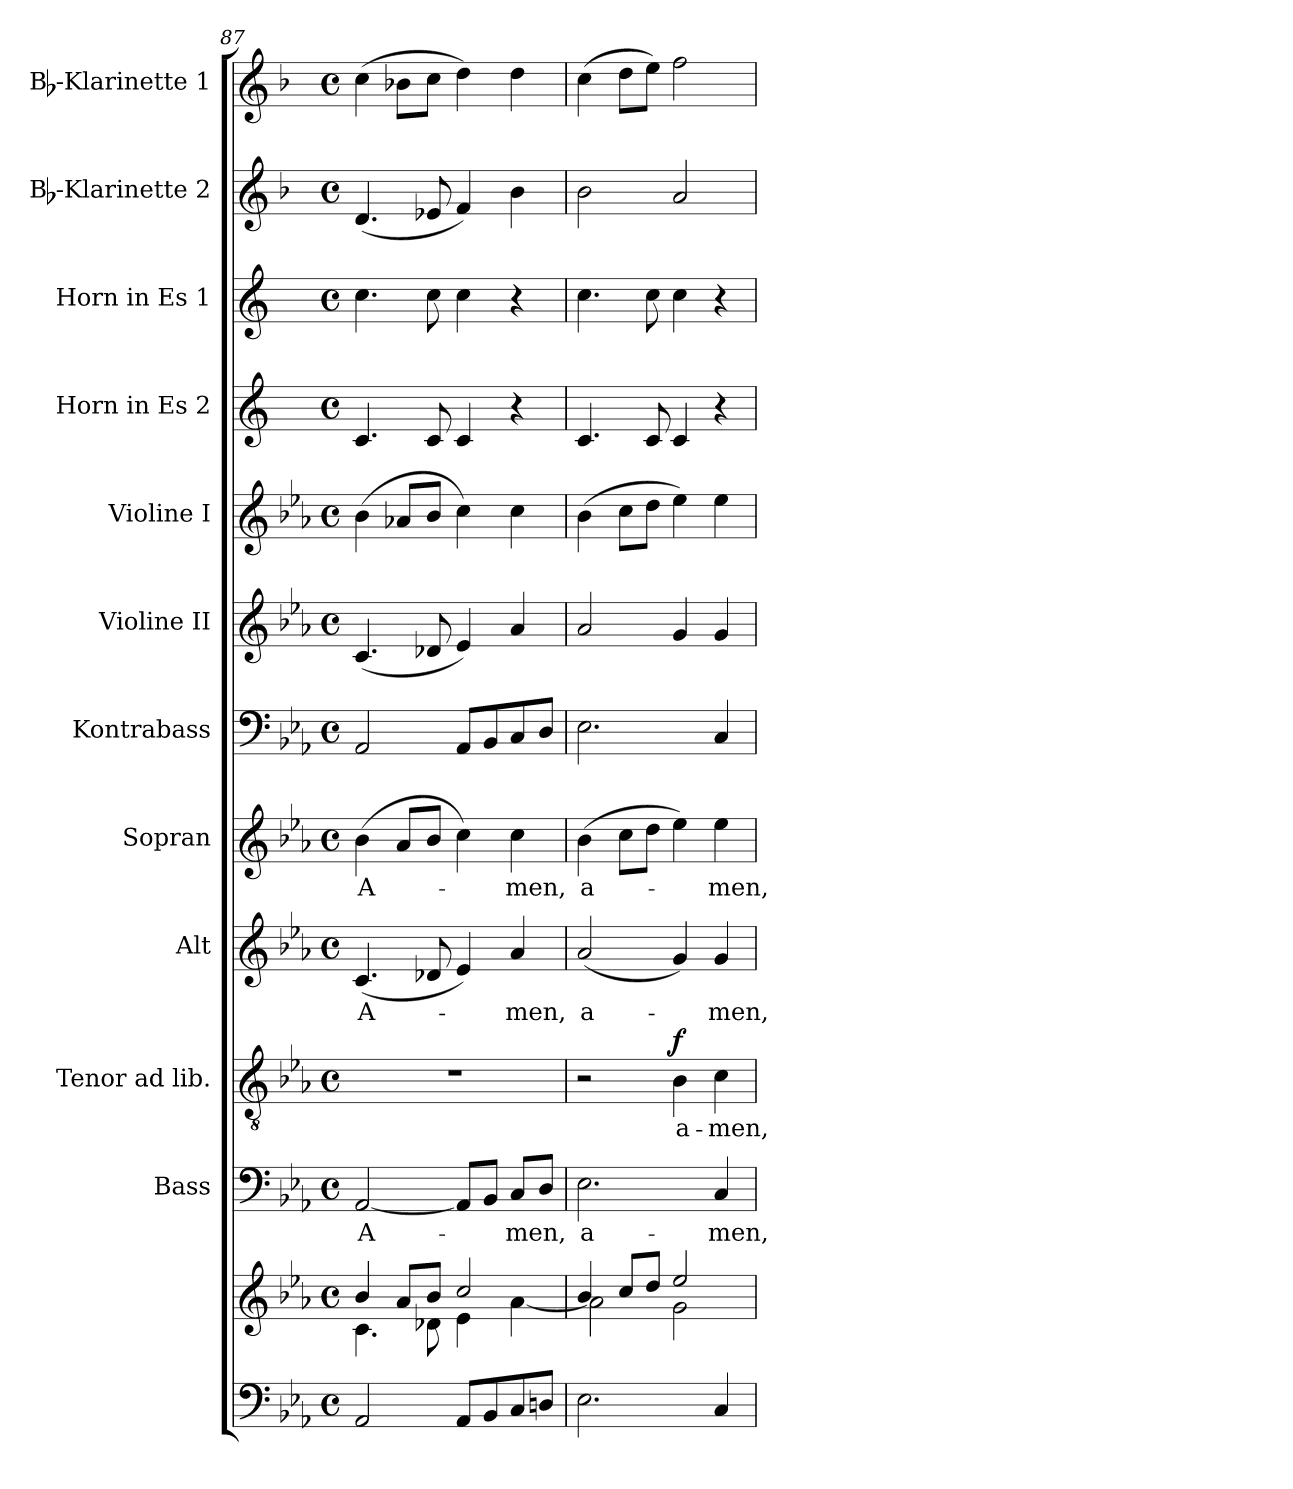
**kern	**kern	**kern	**text	**kern	**text	**dynam	**kern	**text	**kern	**text	**kern	**kern	**kern	**kern	**kern	**kern	**kern
*part12	*part12	*part11	*part11	*part10	*part10	*part10	*part9	*part9	*part8	*part8	*part7	*part6	*part5	*part4	*part3	*part2	*part1
*staff13	*staff12	*staff11	*staff11	*staff10	*staff10	*staff10	*staff9	*staff9	*staff8	*staff8	*staff7	*staff6	*staff5	*staff4	*staff3	*staff2	*staff1
*	*	*I"Bass	*	*I"Tenor ad lib.	*	*	*I"Alt	*	*I"Sopran	*	*I"Kontrabass	*I"Violine II	*I"Violine I	*I"Horn in Es 2	*I"Horn in Es 1	*I"Bb-Klarinette 2	*I"Bb-Klarinette 1
*	*	*I'B.	*	*I'T.	*	*	*I'A.	*	*I'S.	*	*I'Kb.	*I'Vl. II	*I'Vl. I	*	*	*I'Bb Kl. 2	*I'Bb Kl. 1
!!LO:PB:g=z
*clefF4	*clefG2	*clefF4	*	*clefGv2	*	*	*clefG2	*	*clefG2	*	*clefF4	*clefG2	*clefG2	*clefG2	*clefG2	*clefG2	*clefG2
*	*	*	*	*	*	*	*	*	*	*	*ITrd7c12	*	*	*ITrd5c9	*ITrd5c9	*ITrd1c2	*ITrd1c2
*k[b-e-a-]	*k[b-e-a-]	*k[b-e-a-]	*	*k[b-e-a-]	*	*	*k[b-e-a-]	*	*k[b-e-a-]	*	*k[b-e-a-]	*k[b-e-a-]	*k[b-e-a-]	*k[b-e-a-]	*k[b-e-a-]	*k[b-e-a-]	*k[b-e-a-]
*E-:	*E-:	*E-:	*	*E-:	*	*	*E-:	*	*E-:	*	*E-:	*E-:	*E-:	*E-:	*E-:	*E-:	*E-:
*M4/4	*M4/4	*M4/4	*	*M4/4	*	*	*M4/4	*	*M4/4	*	*M4/4	*M4/4	*M4/4	*M4/4	*M4/4	*M4/4	*M4/4
*met(c)	*met(c)	*met(c)	*	*met(c)	*	*	*met(c)	*	*met(c)	*	*met(c)	*met(c)	*met(c)	*met(c)	*met(c)	*met(c)	*met(c)
=87	=87	=87	=87	=87	=87	=87	=87	=87	=87	=87	=87	=87	=87	=87	=87	=87	=87
*	*^	*	*	*	*	*	*	*	*	*	*	*	*	*	*	*	*
!	!	!	!	!LO:LY:b	!	!	!	!	!LO:LY:b	!	!LO:LY:b	!	!	!	!	!	!	!
2AA-/	4b-/	4.c\	[2AA-/	A-	1r	.	.	(<4.c/	A-	(>4b-\	A-	2AAA-/	(<4.c/	(>4b-\	4.E-/	4.e-\	(<4.c/	(>4b-\
.	8a-/L	.	.	.	.	.	.	.	.	8a-/L	.	.	.	8a-X/L	.	.	.	8a-X\L
.	8b-/J	8d-X\	.	.	.	.	.	8d-X/	.	8b-/J	.	.	8d-X/	8b-/J	8E-/	8e-\	8d-X/	8b-\J
8AA-/L	2cc/	4e-\	8AA-/L]	.	.	.	.	4e-/)	.	4cc\)	.	8AAA-/L	4e-/)	4cc\)	4E-/	4e-\	4e-/)	4cc\)
8BB-/	.	.	8BB-/J	.	.	.	.	.	.	.	.	8BBB-/	.	.	.	.	.	.
!	!	!	!	!LO:LY:b	!	!	!	!	!LO:LY:b	!	!LO:LY:b	!	!	!	!	!	!	!
8C/	.	[<4a-\	8C/L	-men,	.	.	.	4a-/	-men,	4cc\	-men,	8CC/	4a-/	4cc\	4r	4r	4a-\	4cc\
8Dn/J	.	.	8D/J	.	.	.	.	.	.	.	.	8DD/J	.	.	.	.	.	.
=88	=88	=88	=88	=88	=88	=88	=88	=88	=88	=88	=88	=88	=88	=88	=88	=88	=88	=88
!	!	!	!	!LO:LY:b	!	!	!	!	!LO:LY:b	!	!LO:LY:b	!	!	!	!	!	!	!
2.E-\	4b-/	2a-\]	2.E-\	a-	2r	.	.	(<2a-/	a-	(>4b-\	a-	2.EE-\	2a-/	(>4b-\	4.E-/	4.e-\	2a-\	(>4b-\
.	8cc/L	.	.	.	.	.	.	.	.	8cc\L	.	.	.	8cc\L	.	.	.	8cc\L
.	8dd/J	.	.	.	.	.	.	.	.	8dd\J	.	.	.	8dd\J	8E-/	8e-\	.	8dd\J)
!	!	!	!	!	!	!LO:LY:b	!LO:DY:a	!	!	!	!	!	!	!	!	!	!	!
.	2ee-/	2g\	.	.	4B-\	a-	f	4g/)	.	4ee-\)	.	.	4g/	4ee-\)	4E-/	4e-\	2g/	2ee-\
!	!	!	!	!LO:LY:b	!	!LO:LY:b	!	!	!LO:LY:b	!	!LO:LY:b	!	!	!	!	!	!	!
4C/	.	.	4C/	-men,	4c\	-men,	.	4g/	-men,	4ee-\	-men,	4CC/	4g/	4ee-\	4r	4r	.	.
*	*v	*v	*	*	*	*	*	*	*	*	*	*	*	*	*	*	*	*
=	=	=	=	=	=	=	=	=	=	=	=	=	=	=	=	=	=
*-	*-	*-	*-	*-	*-	*-	*-	*-	*-	*-	*-	*-	*-	*-	*-	*-	*-
